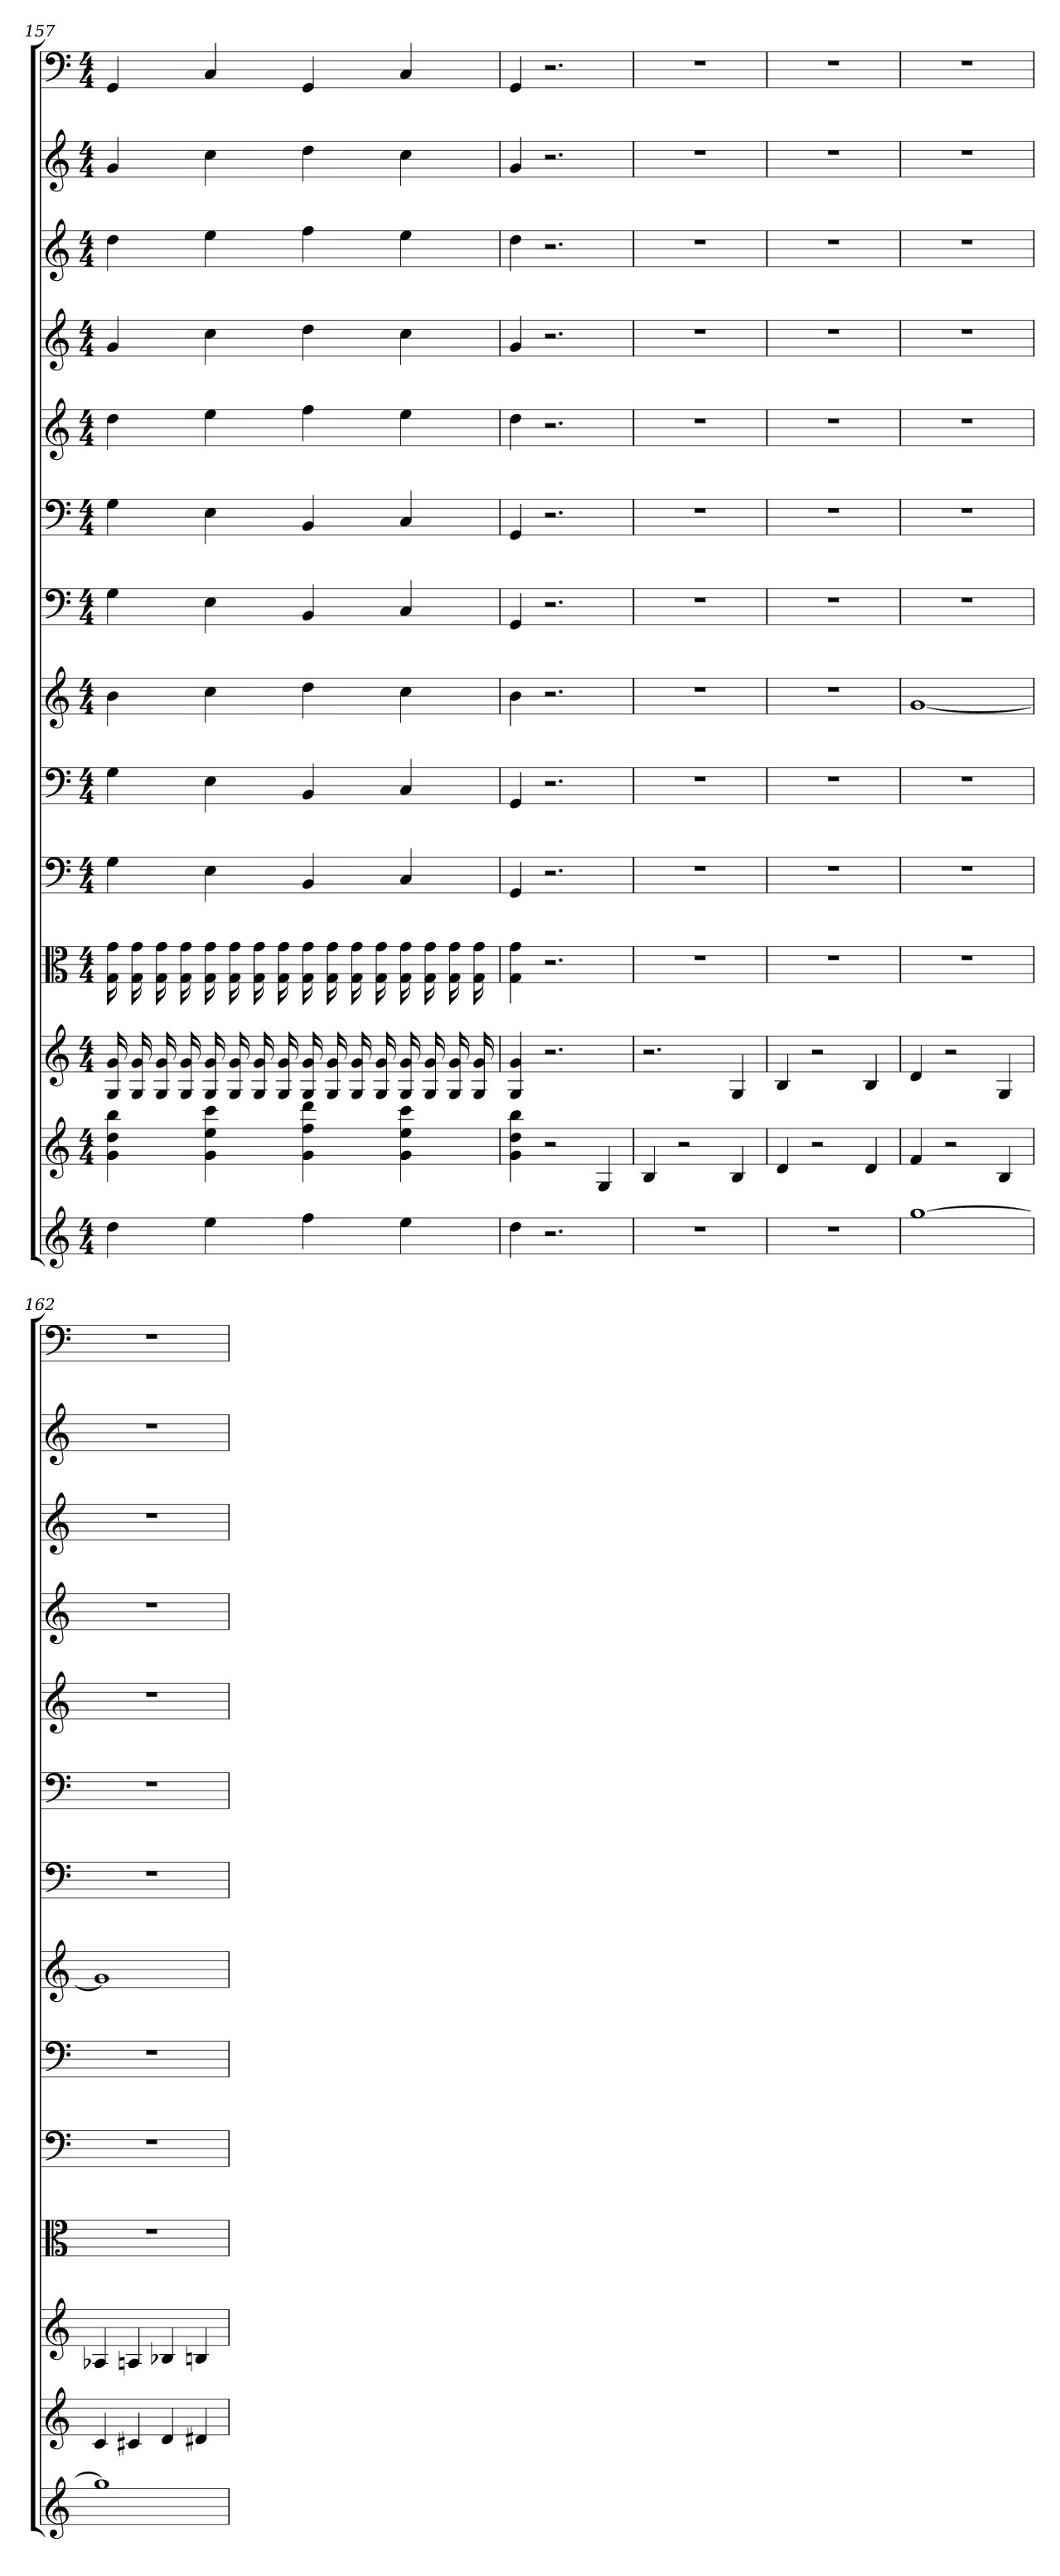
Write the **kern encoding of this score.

**kern	**kern	**kern	**kern	**kern	**kern	**kern	**kern	**kern	**kern	**kern	**kern	**kern	**kern
*part14	*part13	*part12	*part11	*part10	*part9	*part8	*part7	*part6	*part5	*part4	*part3	*part2	*part1
*staff14	*staff13	*staff12	*staff11	*staff10	*staff9	*staff8	*staff7	*staff6	*staff5	*staff4	*staff3	*staff2	*staff1
*	*	*	*clefC3	*clefF4	*clefF4	*	*clefF4	*clefF4	*	*	*	*	*clefF4
*k[]	*k[]	*k[]	*k[]	*k[]	*k[]	*k[]	*k[]	*k[]	*k[]	*k[]	*k[]	*k[]	*k[]
*C:	*C:	*C:	*C:	*C:	*C:	*C:	*C:	*C:	*C:	*C:	*C:	*C:	*C:
*M4/4	*M4/4	*M4/4	*M4/4	*M4/4	*M4/4	*M4/4	*M4/4	*M4/4	*M4/4	*M4/4	*M4/4	*M4/4	*M4/4
=157	=157	=157	=157	=157	=157	=157	=157	=157	=157	=157	=157	=157	=157
4dd	4g 4dd 4bb	16G 16g	16G 16g	4G	4G	4b	4G	4G	4dd	4g	4dd	4g	4GG
.	.	16G 16g	16G 16g	.	.	.	.	.	.	.	.	.	.
.	.	16G 16g	16G 16g	.	.	.	.	.	.	.	.	.	.
.	.	16G 16g	16G 16g	.	.	.	.	.	.	.	.	.	.
4ee	4g 4ee 4ccc	16G 16g	16G 16g	4E	4E	4cc	4E	4E	4ee	4cc	4ee	4cc	4C
.	.	16G 16g	16G 16g	.	.	.	.	.	.	.	.	.	.
.	.	16G 16g	16G 16g	.	.	.	.	.	.	.	.	.	.
.	.	16G 16g	16G 16g	.	.	.	.	.	.	.	.	.	.
4ff	4g 4ff 4ddd	16G 16g	16G 16g	4BB	4BB	4dd	4BB	4BB	4ff	4dd	4ff	4dd	4GG
.	.	16G 16g	16G 16g	.	.	.	.	.	.	.	.	.	.
.	.	16G 16g	16G 16g	.	.	.	.	.	.	.	.	.	.
.	.	16G 16g	16G 16g	.	.	.	.	.	.	.	.	.	.
4ee	4g 4ee 4ccc	16G 16g	16G 16g	4C	4C	4cc	4C	4C	4ee	4cc	4ee	4cc	4C
.	.	16G 16g	16G 16g	.	.	.	.	.	.	.	.	.	.
.	.	16G 16g	16G 16g	.	.	.	.	.	.	.	.	.	.
.	.	16G 16g	16G 16g	.	.	.	.	.	.	.	.	.	.
=158	=158	=158	=158	=158	=158	=158	=158	=158	=158	=158	=158	=158	=158
4dd	4g 4dd 4bb	4G 4g	4G 4g	4GG	4GG	4b	4GG	4GG	4dd	4g	4dd	4g	4GG
2.r	2r	2.r	2.r	2.r	2.r	2.r	2.r	2.r	2.r	2.r	2.r	2.r	2.r
.	4G	.	.	.	.	.	.	.	.	.	.	.	.
=159	=159	=159	=159	=159	=159	=159	=159	=159	=159	=159	=159	=159	=159
1r	4B	2.r	1r	1r	1r	1r	1r	1r	1r	1r	1r	1r	1r
.	2r	.	.	.	.	.	.	.	.	.	.	.	.
.	4B	4G	.	.	.	.	.	.	.	.	.	.	.
=160	=160	=160	=160	=160	=160	=160	=160	=160	=160	=160	=160	=160	=160
1r	4d	4B	1r	1r	1r	1r	1r	1r	1r	1r	1r	1r	1r
.	2r	2r	.	.	.	.	.	.	.	.	.	.	.
.	4d	4B	.	.	.	.	.	.	.	.	.	.	.
=161	=161	=161	=161	=161	=161	=161	=161	=161	=161	=161	=161	=161	=161
[1gg	4f	4d	1r	1r	1r	[1g	1r	1r	1r	1r	1r	1r	1r
.	2r	2r	.	.	.	.	.	.	.	.	.	.	.
.	4B	4G	.	.	.	.	.	.	.	.	.	.	.
=162	=162	=162	=162	=162	=162	=162	=162	=162	=162	=162	=162	=162	=162
1gg]	4c	4A-X	1r	1r	1r	1g]	1r	1r	1r	1r	1r	1r	1r
.	4c#X	4An	.	.	.	.	.	.	.	.	.	.	.
.	4d	4B-X	.	.	.	.	.	.	.	.	.	.	.
.	4d#X	4Bn	.	.	.	.	.	.	.	.	.	.	.
=	=	=	=	=	=	=	=	=	=	=	=	=	=
*-	*-	*-	*-	*-	*-	*-	*-	*-	*-	*-	*-	*-	*-
